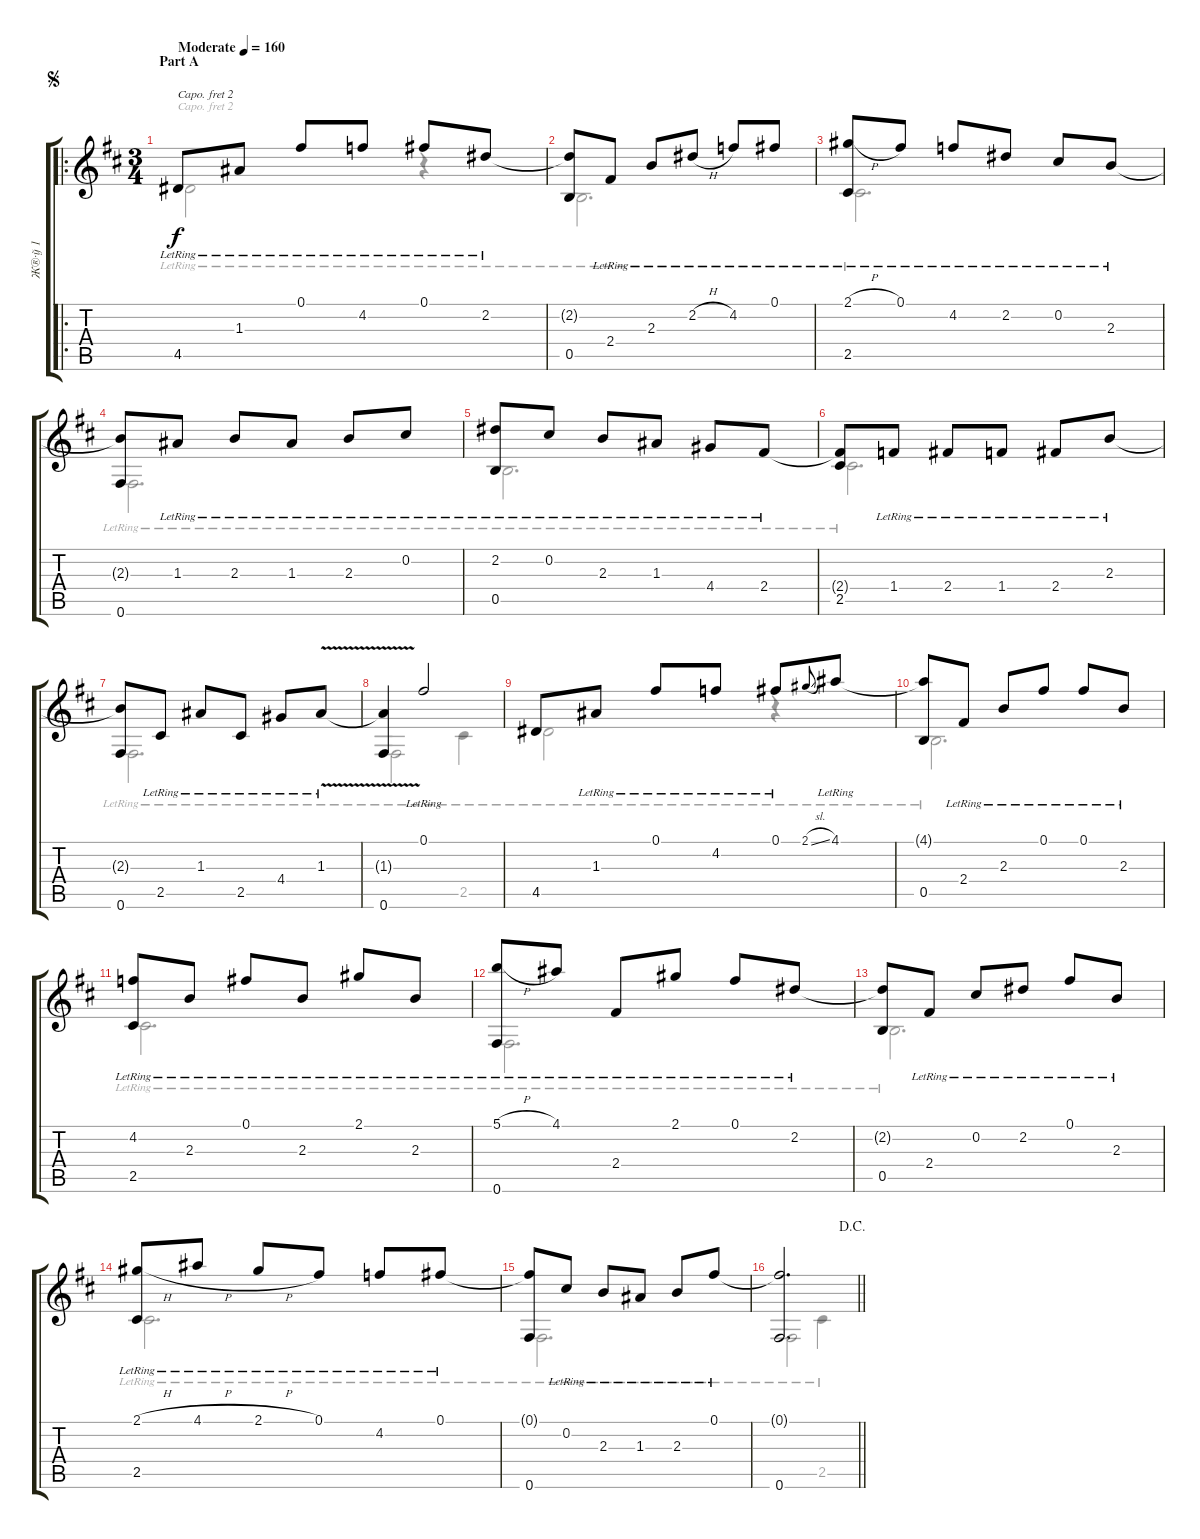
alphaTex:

\track ("Ж®·ў 1" "Ж®·ў 1") {instrument acousticguitarsteel}
\staff {score tabs}
\capo 2
\tuning (E4 B3 G3 D3 A2 E2) {hide}
\voice
\ro
\ts (3 4)
\section ("" "Part A")
\jump segno
\tempo (160 "Moderate")
\clef g2
\ks d
4.5{lr}.8{dy f instrument acousticguitarsteel} 1.3{lr}.8 0.1{lr}.8 4.2{lr}.8 0.1{lr}.8 2.2{lr}.8 |
(2.2{t} 0.5).8 2.4{lr}.8 2.3{lr}.8 2.2{h lr}.8 4.2{lr}.8 0.1{lr}.8 |
(2.1{h lr} 2.5).8 0.1{lr}.8 4.2{lr}.8 2.2{lr}.8 0.2{lr}.8 2.3{lr}.8 |
(2.3{t} 0.6).8 1.3{lr}.8 2.3{lr}.8 1.3{lr}.8 2.3{lr}.8 0.2{lr}.8 |
(2.2{lr} 0.5).8 0.2{lr}.8 2.3{lr}.8 1.3{lr}.8 4.4{lr}.8 2.4{lr}.8 |
(2.4{t} 2.5).8 1.4{lr}.8 2.4{lr}.8 1.4{lr}.8 2.4{lr}.8 2.3{lr}.8 |
(2.3{t} 0.6).8 2.5{lr}.8 1.3{lr}.8 2.5{lr}.8 4.4{lr}.8 1.3{v lr}.8 |
(1.3{t} 0.6).4 0.1{lr}.2 |
4.5.8 1.3{lr}.8 0.1{lr}.8 4.2{lr}.8 0.1{lr}.8 2.1{sl}.8{gr onbeat} 4.1{lr}.8 |
(4.1{t} 0.5).8 2.4{lr}.8 2.3{lr}.8 0.1{lr}.8 0.1{lr}.8 2.3{lr}.8 |
(4.2{lr} 2.5).8 2.3{lr}.8 0.1{lr}.8 2.3{lr}.8 2.1{lr}.8 2.3{lr}.8 |
(5.1{h lr} 0.6).8 4.1{lr}.8 2.4{lr}.8 2.1{lr}.8 0.1{lr}.8 2.2{lr}.8 |
(2.2{t} 0.5).8 2.4{lr}.8 0.2{lr}.8 2.2{lr}.8 0.1{lr}.8 2.3{lr}.8 |
(2.1{h lr} 2.5).8 4.1{h lr}.8 2.1{h lr}.8 0.1{lr}.8 4.2{lr}.8 0.1{lr}.8 |
(0.1{t} 0.6).8 0.2{lr}.8 2.3{lr}.8 1.3{lr}.8 2.3{lr}.8 0.1{lr}.8 |
\jump dacapo
\barLineRight lightlight
(0.1{t} 0.6).2{d}
\voice
\clef g2
\ottava regular
\simile none
\ks d
4.5{lr}.2{dy f} r.4 |
0.5{lr}.2{d} |
2.5{lr}.2{d} |
0.6{lr}.2{d} |
0.5{lr}.2{d} |
2.5{lr}.2{d} |
0.6{lr}.2{d} |
0.6{lr}.2 2.5{lr}.4 |
4.5{lr}.2 r.4 |
0.5{lr}.2{d} |
2.5{lr}.2{d} |
0.6{lr}.2{d} |
0.5{lr}.2{d} |
2.5{lr}.2{d} |
0.6{lr}.2{d} |
\barLineRight lightlight
0.6{lr}.2 2.5{lr}.4
